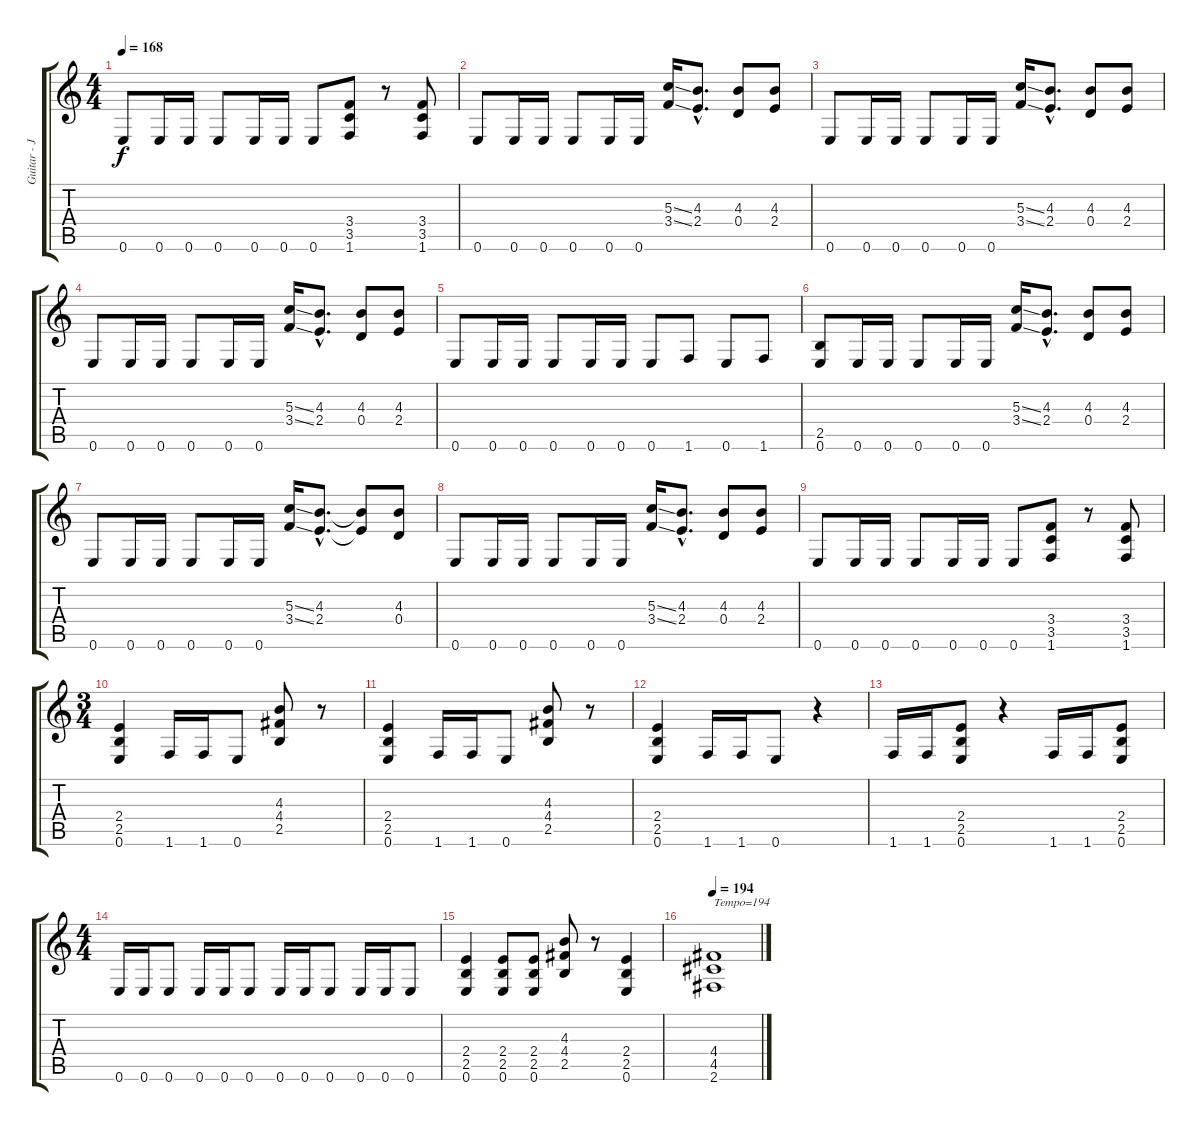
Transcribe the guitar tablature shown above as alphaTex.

\track ("Guitar - James" "Guitar - J") {instrument distortionguitar}
\staff {score tabs}
\tuning (E4 B3 G3 D3 A2 E2) {hide}
\ts (4 4)
\tempo 168
\clef g2
\ks c
0.6.8{dy f} 0.6.16 0.6.16 0.6.8 0.6.16 0.6.16 0.6.8 (3.4 3.5 1.6).8 r.8 (3.4 3.5 1.6).8 |
0.6.8 0.6.16 0.6.16 0.6.8 0.6.16 0.6.16 (5.3{ss} 3.4{ss}).16 (4.3{hac} 2.4{hac}).8{d} (4.3 0.4).8 (4.3 2.4).8 |
0.6.8 0.6.16 0.6.16 0.6.8 0.6.16 0.6.16 (5.3{ss} 3.4{ss}).16 (4.3{hac} 2.4{hac}).8{d} (4.3 0.4).8 (4.3 2.4).8 |
0.6.8 0.6.16 0.6.16 0.6.8 0.6.16 0.6.16 (5.3{ss} 3.4{ss}).16 (4.3{hac} 2.4{hac}).8{d} (4.3 0.4).8 (4.3 2.4).8 |
0.6.8 0.6.16 0.6.16 0.6.8 0.6.16 0.6.16 0.6.8 1.6.8 0.6.8 1.6.8 |
(2.5 0.6).8 0.6.16 0.6.16 0.6.8 0.6.16 0.6.16 (5.3{ss} 3.4{ss}).16 (4.3{hac} 2.4{hac}).8{d} (4.3 0.4).8 (4.3 2.4).8 |
0.6.8 0.6.16 0.6.16 0.6.8 0.6.16 0.6.16 (5.3{ss} 3.4{ss}).16 (4.3{hac} 2.4{hac}).8{d} (4.3{t} 2.4{t}).8 (4.3 0.4).8 |
0.6.8 0.6.16 0.6.16 0.6.8 0.6.16 0.6.16 (5.3{ss} 3.4{ss}).16 (4.3{hac} 2.4{hac}).8{d} (4.3 0.4).8 (4.3 2.4).8 |
0.6.8 0.6.16 0.6.16 0.6.8 0.6.16 0.6.16 0.6.8 (3.4 3.5 1.6).8 r.8 (3.4 3.5 1.6).8 |
\ts (3 4)
(2.4 2.5 0.6).4 1.6.16 1.6.16 0.6.8 (4.3 4.4 2.5).8 r.8 |
(2.4 2.5 0.6).4 1.6.16 1.6.16 0.6.8 (4.3 4.4 2.5).8 r.8 |
(2.4 2.5 0.6).4 1.6.16 1.6.16 0.6.8 r.4 |
1.6.16 1.6.16 (2.4 2.5 0.6).8 r.4 1.6.16 1.6.16 (2.4 2.5 0.6).8 |
\ts (4 4)
0.6.16 0.6.16 0.6.8 0.6.16 0.6.16 0.6.8 0.6.16 0.6.16 0.6.8 0.6.16 0.6.16 0.6.8 |
(2.4 2.5 0.6).4 (2.4 2.5 0.6).8 (2.4 2.5 0.6).8 (4.3 4.4 2.5).8 r.8 (2.4 2.5 0.6).4 |
\tempo 194
(4.4 4.5 2.6).1{txt "Tempo=194"}
